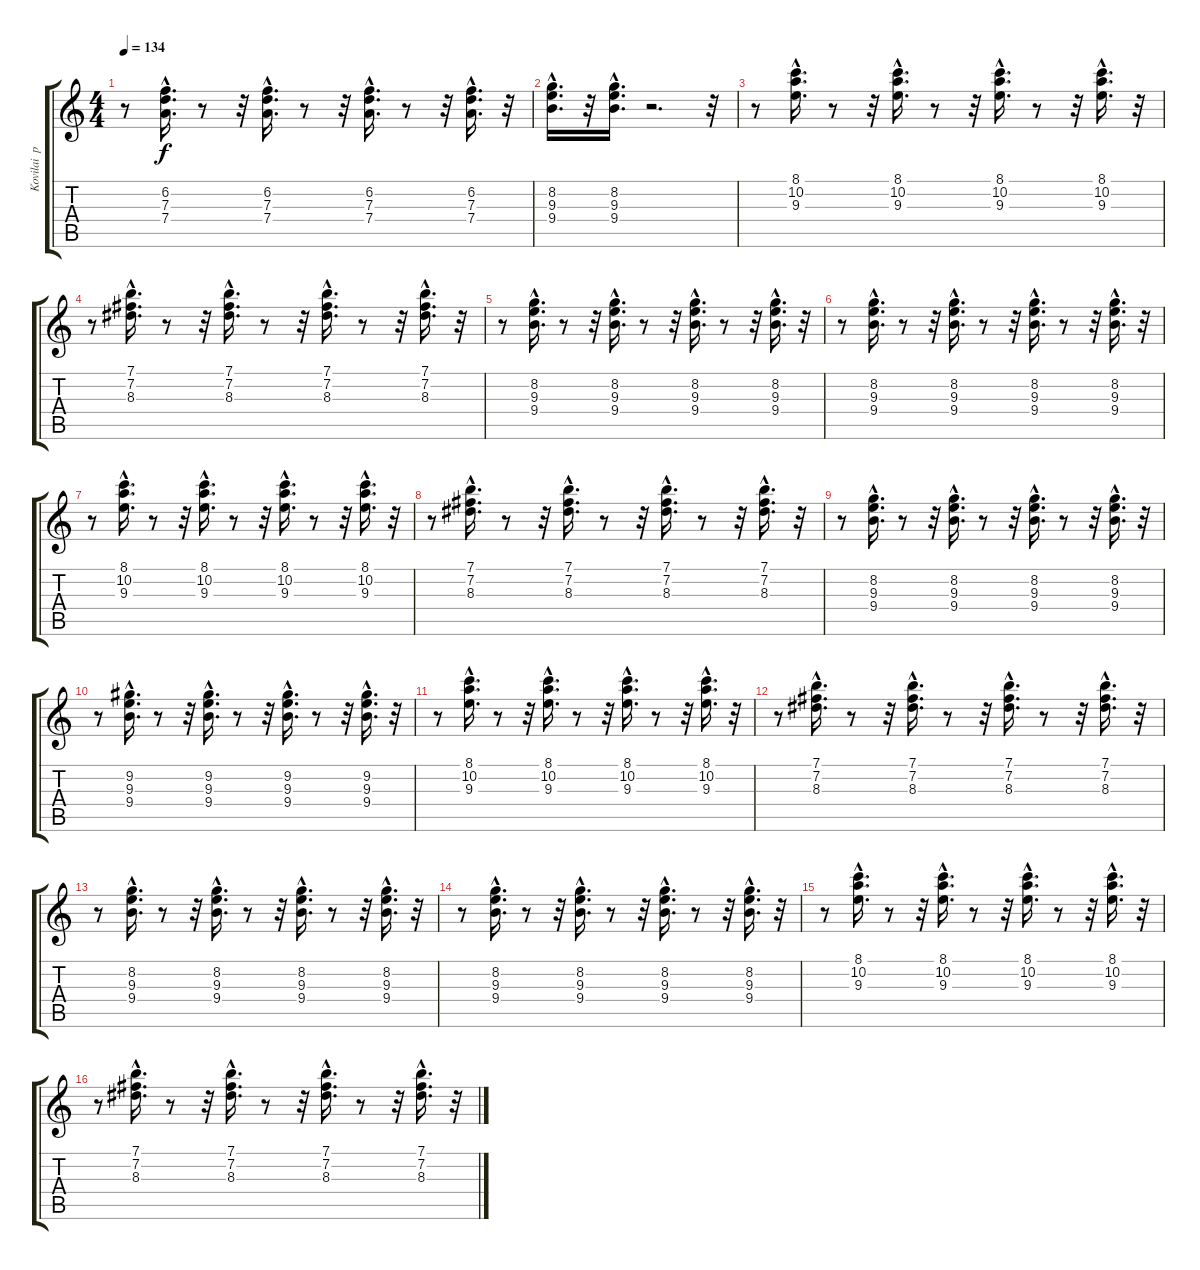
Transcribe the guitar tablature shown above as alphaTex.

\track ("Kovilai  po tihonechky:" "Kovilai  p") {instrument acousticguitarsteel}
\staff {score tabs}
\tuning (E4 B3 G3 D3 A2 E2) {hide}
\ts (4 4)
\tempo 134
\clef g2
\ks c
r.8{dy f} (6.2{hac} 7.3{hac} 7.4{hac}).16{d} r.8 r.32 (6.2{hac} 7.3{hac} 7.4{hac}).16{d} r.8 r.32 (6.2{hac} 7.3{hac} 7.4{hac}).16{d} r.8 r.32 (6.2{hac} 7.3{hac} 7.4{hac}).16{d} r.32 |
(8.2{hac} 9.3{hac} 9.4{hac}).16{d} r.32 (8.2{hac} 9.3{hac} 9.4{hac}).16{d} r.2{d} r.32 |
r.8 (8.1{hac} 10.2{hac} 9.3{hac}).16{d} r.8 r.32 (8.1{hac} 10.2{hac} 9.3{hac}).16{d} r.8 r.32 (8.1{hac} 10.2{hac} 9.3{hac}).16{d} r.8 r.32 (8.1{hac} 10.2{hac} 9.3{hac}).16{d} r.32 |
r.8 (7.1{hac} 7.2{hac} 8.3{hac}).16{d} r.8 r.32 (7.1{hac} 7.2{hac} 8.3{hac}).16{d} r.8 r.32 (7.1{hac} 7.2{hac} 8.3{hac}).16{d} r.8 r.32 (7.1{hac} 7.2{hac} 8.3{hac}).16{d} r.32 |
r.8 (8.2{hac} 9.3{hac} 9.4{hac}).16{d} r.8 r.32 (8.2{hac} 9.3{hac} 9.4{hac}).16{d} r.8 r.32 (8.2{hac} 9.3{hac} 9.4{hac}).16{d} r.8 r.32 (8.2{hac} 9.3{hac} 9.4{hac}).16{d} r.32 |
r.8 (8.2{hac} 9.3{hac} 9.4{hac}).16{d} r.8 r.32 (8.2{hac} 9.3{hac} 9.4{hac}).16{d} r.8 r.32 (8.2{hac} 9.3{hac} 9.4{hac}).16{d} r.8 r.32 (8.2{hac} 9.3{hac} 9.4{hac}).16{d} r.32 |
r.8 (8.1{hac} 10.2{hac} 9.3{hac}).16{d} r.8 r.32 (8.1{hac} 10.2{hac} 9.3{hac}).16{d} r.8 r.32 (8.1{hac} 10.2{hac} 9.3{hac}).16{d} r.8 r.32 (8.1{hac} 10.2{hac} 9.3{hac}).16{d} r.32 |
r.8 (7.1{hac} 7.2{hac} 8.3{hac}).16{d} r.8 r.32 (7.1{hac} 7.2{hac} 8.3{hac}).16{d} r.8 r.32 (7.1{hac} 7.2{hac} 8.3{hac}).16{d} r.8 r.32 (7.1{hac} 7.2{hac} 8.3{hac}).16{d} r.32 |
r.8 (8.2{hac} 9.3{hac} 9.4{hac}).16{d} r.8 r.32 (8.2{hac} 9.3{hac} 9.4{hac}).16{d} r.8 r.32 (8.2{hac} 9.3{hac} 9.4{hac}).16{d} r.8 r.32 (8.2{hac} 9.3{hac} 9.4{hac}).16{d} r.32 |
r.8 (9.2{hac} 9.3{hac} 9.4{hac}).16{d} r.8 r.32 (9.2{hac} 9.3{hac} 9.4{hac}).16{d} r.8 r.32 (9.2{hac} 9.3{hac} 9.4{hac}).16{d} r.8 r.32 (9.2{hac} 9.3{hac} 9.4{hac}).16{d} r.32 |
r.8 (8.1{hac} 10.2{hac} 9.3{hac}).16{d} r.8 r.32 (8.1{hac} 10.2{hac} 9.3{hac}).16{d} r.8 r.32 (8.1{hac} 10.2{hac} 9.3{hac}).16{d} r.8 r.32 (8.1{hac} 10.2{hac} 9.3{hac}).16{d} r.32 |
r.8 (7.1{hac} 7.2{hac} 8.3{hac}).16{d} r.8 r.32 (7.1{hac} 7.2{hac} 8.3{hac}).16{d} r.8 r.32 (7.1{hac} 7.2{hac} 8.3{hac}).16{d} r.8 r.32 (7.1{hac} 7.2{hac} 8.3{hac}).16{d} r.32 |
r.8 (8.2{hac} 9.3{hac} 9.4{hac}).16{d} r.8 r.32 (8.2{hac} 9.3{hac} 9.4{hac}).16{d} r.8 r.32 (8.2{hac} 9.3{hac} 9.4{hac}).16{d} r.8 r.32 (8.2{hac} 9.3{hac} 9.4{hac}).16{d} r.32 |
r.8 (8.2{hac} 9.3{hac} 9.4{hac}).16{d} r.8 r.32 (8.2{hac} 9.3{hac} 9.4{hac}).16{d} r.8 r.32 (8.2{hac} 9.3{hac} 9.4{hac}).16{d} r.8 r.32 (8.2{hac} 9.3{hac} 9.4{hac}).16{d} r.32 |
r.8 (8.1{hac} 10.2{hac} 9.3{hac}).16{d} r.8 r.32 (8.1{hac} 10.2{hac} 9.3{hac}).16{d} r.8 r.32 (8.1{hac} 10.2{hac} 9.3{hac}).16{d} r.8 r.32 (8.1{hac} 10.2{hac} 9.3{hac}).16{d} r.32 |
r.8 (7.1{hac} 7.2{hac} 8.3{hac}).16{d} r.8 r.32 (7.1{hac} 7.2{hac} 8.3{hac}).16{d} r.8 r.32 (7.1{hac} 7.2{hac} 8.3{hac}).16{d} r.8 r.32 (7.1{hac} 7.2{hac} 8.3{hac}).16{d} r.32
